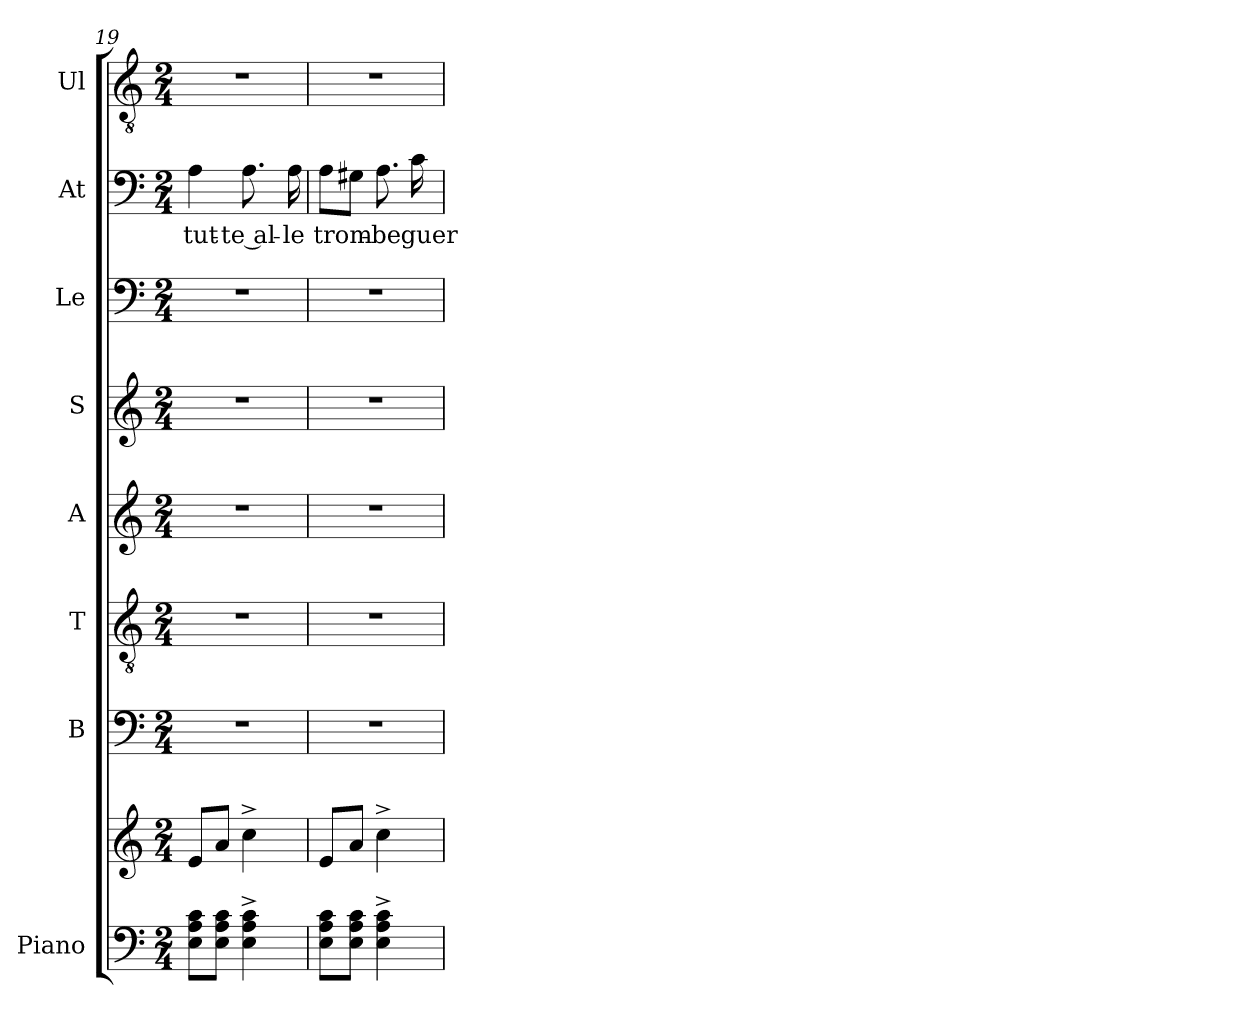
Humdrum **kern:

**kern	**kern	**kern	**kern	**kern	**kern	**kern	**kern	**text	**kern
*part8	*part8	*part7	*part6	*part5	*part4	*part3	*part2	*part2	*part1
*staff9	*staff8	*staff7	*staff6	*staff5	*staff4	*staff3	*staff2	*staff2	*staff1
*I"Piano	*	*I"B	*I"T	*I"A	*I"S	*I"Le	*I"At	*	*I"Ul
*I'Pno	*	*I'B	*I'T	*I'A	*I'S	*I'Le	*I'At	*	*I'Ul
*clefF4	*clefG2	*clefF4	*clefGv2	*clefG2	*clefG2	*clefF4	*clefF4	*	*clefGv2
*k[]	*k[]	*k[]	*k[]	*k[]	*k[]	*k[]	*k[]	*	*k[]
*M2/4	*M2/4	*M2/4	*M2/4	*M2/4	*M2/4	*M2/4	*M2/4	*	*M2/4
=19	=19	=19	=19	=19	=19	=19	=19	=19	=19
!	!	!	!	!	!	!	!	!LO:LY:b	!
8E\ 8A\ 8c\L	8e/L	2r	2r	2r	2r	2r	4A\	tut-	2r
8E\ 8A\ 8c\J	8a/J	.	.	.	.	.	.	.	.
!	!	!	!	!	!	!	!	!LO:LY:b	!
4E\^ 4A\^ 4c\^	4cc^\	.	.	.	.	.	8.A\	-te al-	.
!	!	!	!	!	!	!	!	!LO:LY:b	!
.	.	.	.	.	.	.	16A\	-le	.
=20	=20	=20	=20	=20	=20	=20	=20	=20	=20
!	!	!	!	!	!	!	!	!LO:LY:b	!
8E\ 8A\ 8c\L	8e/L	2r	2r	2r	2r	2r	8A\L	trom-	2r
8E\ 8A\ 8c\J	8a/J	.	.	.	.	.	8G#X\J	.	.
!	!	!	!	!	!	!	!	!LO:LY:b	!
4E\^ 4A\^ 4c\^	4cc^\	.	.	.	.	.	8.A\	-be	.
!	!	!	!	!	!	!	!	!LO:LY:b	!
.	.	.	.	.	.	.	16c\	guer-	.
=	=	=	=	=	=	=	=	=	=
*-	*-	*-	*-	*-	*-	*-	*-	*-	*-
